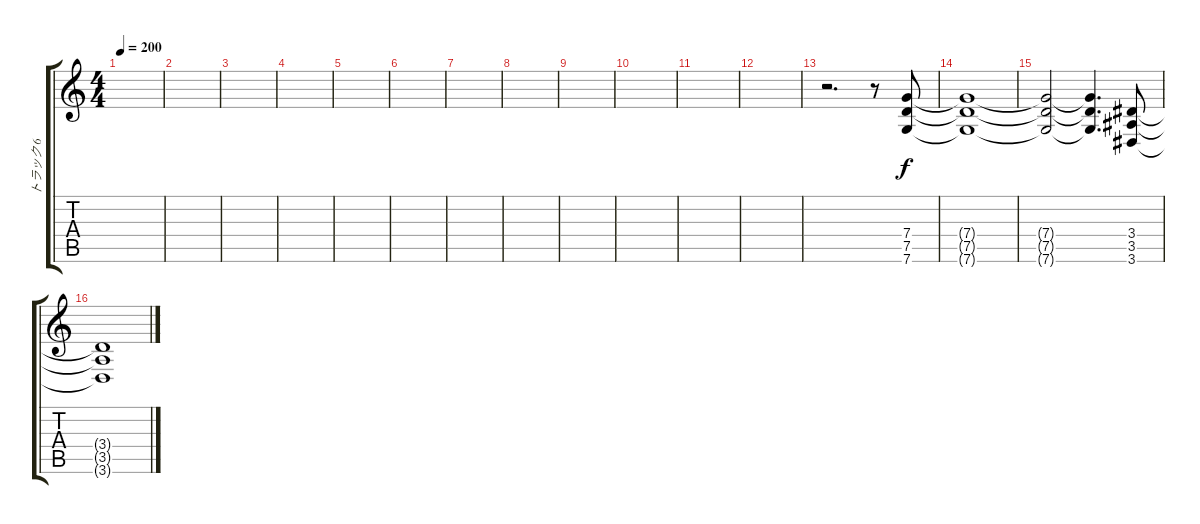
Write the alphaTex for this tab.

\track ("トラック 6" "トラック 6") {instrument overdrivenguitar}
\staff {score tabs}
\tuning (D4 A3 F3 C3 G2 C2) {hide}
\ts (4 4)
\tempo 200
\clef g2
\ks c
|
|
|
|
|
|
|
|
|
|
|
|
r.2{d} r.8 (7.4 7.5 7.6).8 |
(7.4{t} 7.5{t} 7.6{t}).1 |
(7.4{t} 7.5{t} 7.6{t}).2 (7.4{t} 7.5{t} 7.6{t}).4{d} (3.4 3.5 3.6).8 |
(3.4{t} 3.5{t} 3.6{t}).1
